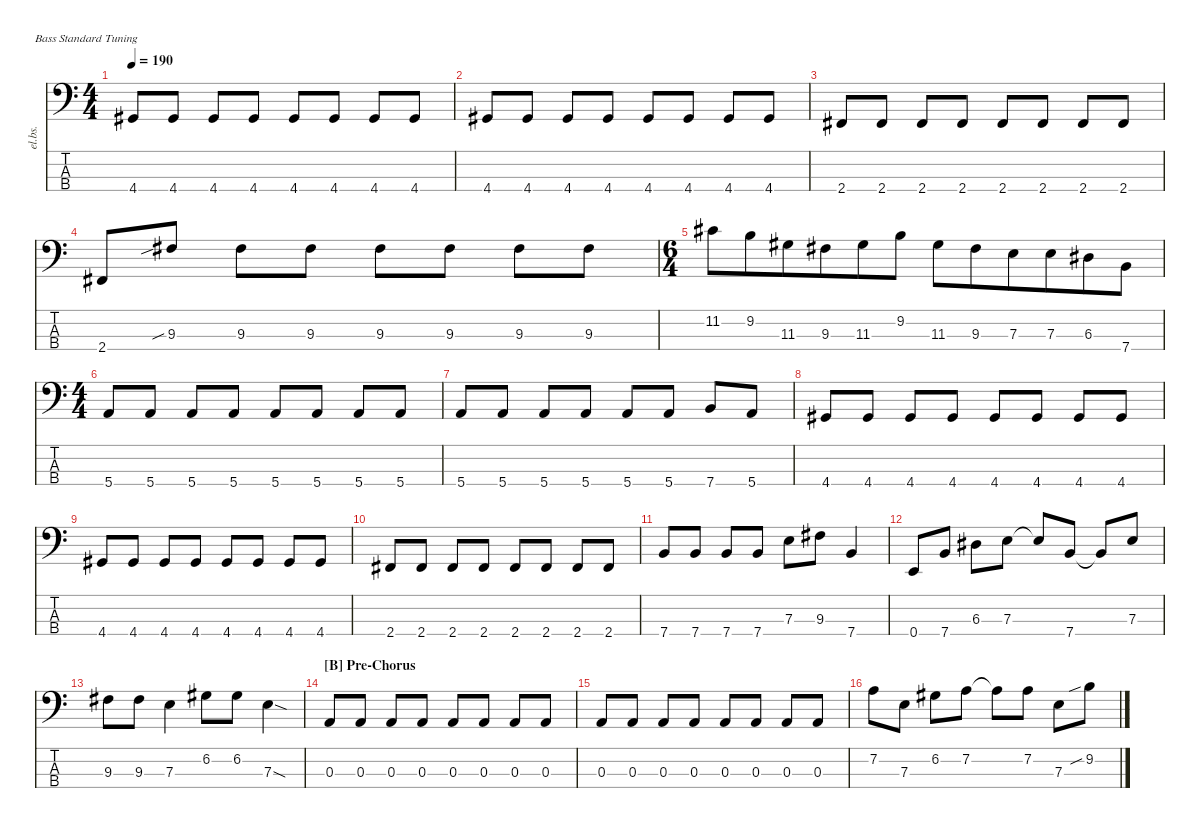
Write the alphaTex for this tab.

\defaultSystemsLayout 4
\hideDynamics
\bracketExtendMode nobrackets
\track ("Electric Bass" "el.bs.") {mute instrument electricbassfinger}
\staff {score tabs}
\tuning (G2 D2 A1 E1)
\ts (4 4)
\tempo 190
\clef f4
\ks c
4.4{acc #}.8{dy mf beam Up} 4.4{acc #}.8{beam Up} 4.4{acc #}.8{beam Up} 4.4{acc #}.8{beam Up} 4.4{acc #}.8{beam Up} 4.4{acc #}.8{beam Up} 4.4{acc #}.8{beam Up} 4.4{acc #}.8{beam Up} |
4.4{acc #}.8{beam Up} 4.4{acc #}.8{beam Up} 4.4{acc #}.8{beam Up} 4.4{acc #}.8{beam Up} 4.4{acc #}.8{beam Up} 4.4{acc #}.8{beam Up} 4.4{acc #}.8{beam Up} 4.4{acc #}.8{beam Up} |
2.4{acc #}.8{beam Up} 2.4{acc #}.8{beam Up} 2.4{acc #}.8{beam Up} 2.4{acc #}.8{beam Up} 2.4{acc #}.8{beam Up} 2.4{acc #}.8{beam Up} 2.4{acc #}.8{beam Up} 2.4{acc #}.8{beam Up} |
2.4{acc #}.8{beam Up} 9.3{sib acc #}.8{beam Up} 9.3{acc #}.8{beam Down} 9.3{acc #}.8{beam Down} 9.3{acc #}.8{beam Down} 9.3{acc #}.8{beam Down} 9.3{acc #}.8{beam Down} 9.3{acc #}.8{beam Down} |
\ts (6 4)
\beaming (8 6 6)
11.2{acc #}.8{beam Down} 9.2.8{beam Down} 11.3{acc #}.8{beam Down} 9.3{acc #}.8{beam Down} 11.3{acc #}.8{beam Down} 9.2.8{beam Down} 11.3{acc #}.8{beam Down} 9.3{acc #}.8{beam Down} 7.3.8{beam Down} 7.3.8{beam Down} 6.3{acc #}.8{beam Down} 7.4.8{beam Down} |
\ts (4 4)
\beaming (8 2 2 2 2)
5.4.8{beam Up} 5.4.8{beam Up} 5.4.8{beam Up} 5.4.8{beam Up} 5.4.8{beam Up} 5.4.8{beam Up} 5.4.8{beam Up} 5.4.8{beam Up} |
5.4.8{beam Up} 5.4.8{beam Up} 5.4.8{beam Up} 5.4.8{beam Up} 5.4.8{beam Up} 5.4.8{beam Up} 7.4.8{beam Up} 5.4.8{beam Up} |
4.4{acc #}.8{beam Up} 4.4{acc #}.8{beam Up} 4.4{acc #}.8{beam Up} 4.4{acc #}.8{beam Up} 4.4{acc #}.8{beam Up} 4.4{acc #}.8{beam Up} 4.4{acc #}.8{beam Up} 4.4{acc #}.8{beam Up} |
4.4{acc #}.8{beam Up} 4.4{acc #}.8{beam Up} 4.4{acc #}.8{beam Up} 4.4{acc #}.8{beam Up} 4.4{acc #}.8{beam Up} 4.4{acc #}.8{beam Up} 4.4{acc #}.8{beam Up} 4.4{acc #}.8{beam Up} |
2.4{acc #}.8{beam Up} 2.4{acc #}.8{beam Up} 2.4{acc #}.8{beam Up} 2.4{acc #}.8{beam Up} 2.4{acc #}.8{beam Up} 2.4{acc #}.8{beam Up} 2.4{acc #}.8{beam Up} 2.4{acc #}.8{beam Up} |
7.4.8{beam Up} 7.4.8{beam Up} 7.4.8{beam Up} 7.4.8{beam Up} 7.3.8{beam Down} 9.3{acc #}.8{beam Down} 7.4.4{beam Up} |
0.4.8{beam Up} 7.4.8{beam Up} 6.3{acc #}.8{beam Down} 7.3.8{beam Down} 7.3{t}.8{beam Up} 7.4.8{beam Up} 7.4{t}.8{beam Up} 7.3.8{beam Up} |
9.3{acc #}.8{beam Down} 9.3{acc #}.8{beam Down} 7.3.4{beam Down} 6.2{acc #}.8{beam Down} 6.2{acc #}.8{beam Down} 7.3{sod}.4{beam Down} |
\section ("B" "Pre-Chorus")
0.3.8{beam Up} 0.3.8{beam Up} 0.3.8{beam Up} 0.3.8{beam Up} 0.3.8{beam Up} 0.3.8{beam Up} 0.3.8{beam Up} 0.3.8{beam Up} |
0.3.8{beam Up} 0.3.8{beam Up} 0.3.8{beam Up} 0.3.8{beam Up} 0.3.8{beam Up} 0.3.8{beam Up} 0.3.8{beam Up} 0.3.8{beam Up} |
7.2.8{beam Down} 7.3.8{beam Down} 6.2{acc #}.8{beam Down} 7.2.8{beam Down} 7.2{t}.8{beam Down} 7.2.8{beam Down} 7.3.8{beam Down} 9.2{sib}.8{beam Down}
